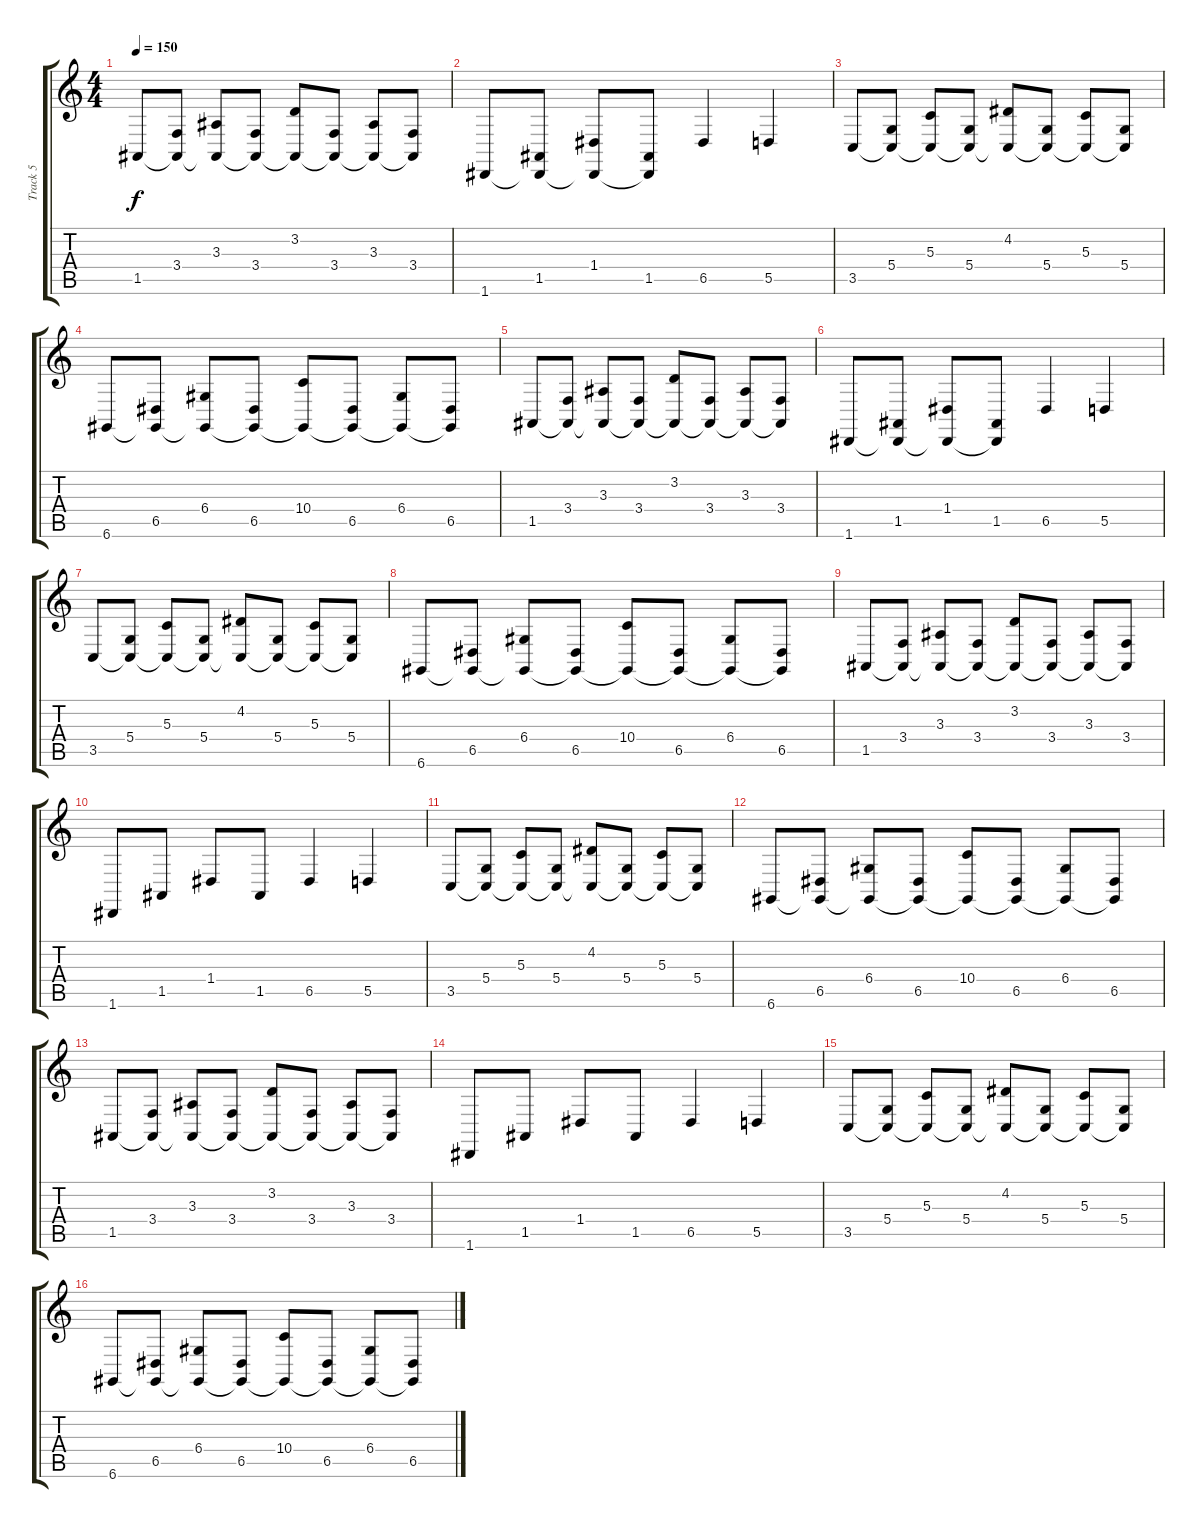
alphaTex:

\track ("Track 5" "Track 5") {instrument acousticgrandpiano}
\staff {score tabs}
\tuning (E4 B3 G3 D3 A2 D2) {hide}
\ts (4 4)
\tempo 150
\clef g2
\ks c
1.5.8{dy f} (3.4 1.5{t}).8 (3.3 1.5{t}).8 (3.4 1.5{t}).8 (3.2 1.5{t}).8 (3.4 1.5{t}).8 (3.3 1.5{t}).8 (3.4 1.5{t}).8 |
1.6.8 (1.5 1.6{t}).8 (1.4 1.6{t}).8 (1.5 1.6{t}).8 6.5.4 5.5.4 |
3.5.8 (5.4 3.5{t}).8 (5.3 3.5{t}).8 (5.4 3.5{t}).8 (4.2 3.5{t}).8 (5.4 3.5{t}).8 (5.3 3.5{t}).8 (5.4 3.5{t}).8 |
6.6.8 (6.5 6.6{t}).8 (6.4 6.6{t}).8 (6.5 6.6{t}).8 (10.4 6.6{t}).8 (6.5 6.6{t}).8 (6.4 6.6{t}).8 (6.5 6.6{t}).8 |
1.5.8 (3.4 1.5{t}).8 (3.3 1.5{t}).8 (3.4 1.5{t}).8 (3.2 1.5{t}).8 (3.4 1.5{t}).8 (3.3 1.5{t}).8 (3.4 1.5{t}).8 |
1.6.8 (1.5 1.6{t}).8 (1.4 1.6{t}).8 (1.5 1.6{t}).8 6.5.4 5.5.4 |
3.5.8 (5.4 3.5{t}).8 (5.3 3.5{t}).8 (5.4 3.5{t}).8 (4.2 3.5{t}).8 (5.4 3.5{t}).8 (5.3 3.5{t}).8 (5.4 3.5{t}).8 |
6.6.8 (6.5 6.6{t}).8 (6.4 6.6{t}).8 (6.5 6.6{t}).8 (10.4 6.6{t}).8 (6.5 6.6{t}).8 (6.4 6.6{t}).8 (6.5 6.6{t}).8 |
1.5.8 (3.4 1.5{t}).8 (3.3 1.5{t}).8 (3.4 1.5{t}).8 (3.2 1.5{t}).8 (3.4 1.5{t}).8 (3.3 1.5{t}).8 (3.4 1.5{t}).8 |
1.6.8 1.5.8 1.4.8 1.5.8 6.5.4 5.5.4 |
3.5.8 (5.4 3.5{t}).8 (5.3 3.5{t}).8 (5.4 3.5{t}).8 (4.2 3.5{t}).8 (5.4 3.5{t}).8 (5.3 3.5{t}).8 (5.4 3.5{t}).8 |
6.6.8 (6.5 6.6{t}).8 (6.4 6.6{t}).8 (6.5 6.6{t}).8 (10.4 6.6{t}).8 (6.5 6.6{t}).8 (6.4 6.6{t}).8 (6.5 6.6{t}).8 |
1.5.8 (3.4 1.5{t}).8 (3.3 1.5{t}).8 (3.4 1.5{t}).8 (3.2 1.5{t}).8 (3.4 1.5{t}).8 (3.3 1.5{t}).8 (3.4 1.5{t}).8 |
1.6.8 1.5.8 1.4.8 1.5.8 6.5.4 5.5.4 |
3.5.8 (5.4 3.5{t}).8 (5.3 3.5{t}).8 (5.4 3.5{t}).8 (4.2 3.5{t}).8 (5.4 3.5{t}).8 (5.3 3.5{t}).8 (5.4 3.5{t}).8 |
6.6.8 (6.5 6.6{t}).8 (6.4 6.6{t}).8 (6.5 6.6{t}).8 (10.4 6.6{t}).8 (6.5 6.6{t}).8 (6.4 6.6{t}).8 (6.5 6.6{t}).8
